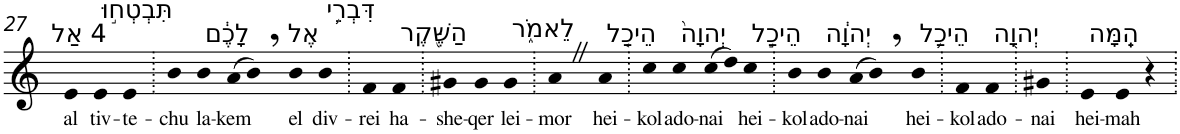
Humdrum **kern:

**kern	**text
*part1	*part1
*staff1	*staff1
*I"Piano	*
*I'Pno	*
!!LO:PB:g=z
*clefG2	*
*k[]	*
=27	=27
!LO:TX:a:t=4 אַל	!
!	!LO:LY:b
4e	al
!LO:TX:a:t=תִּבְטְח֣וּ	!
!	!LO:LY:b
4e	tiv-
!	!LO:LY:b
4e	-te-
=28.	=28.
!	!LO:LY:b
4b	-chu
!LO:TX:a:t=לָכֶ֔ם	!
!	!LO:LY:b
4b	la-
!	!LO:LY:b
(>8a	-kem
8b,)	.
!LO:TX:a:t=אֶל	!
!	!LO:LY:b
4b	el
!LO:TX:a:t=דִּבְרֵ֥י	!
!	!LO:LY:b
4b	div-
=29.	=29.
!	!LO:LY:b
4f	-rei
!LO:TX:a:t=הַשֶּׁ֖קֶר	!
!	!LO:LY:b
4f	ha-
=30.	=30.
!	!LO:LY:b
4g#X	-she-
!	!LO:LY:b
4g#	-qer
!LO:TX:a:t=לֵאמֹ֑ר	!
!	!LO:LY:b
4g#	lei-
=31.	=31.
!	!LO:LY:b
4aZ	-mor
!LO:TX:a:t=הֵיכַ֤ל	!
!	!LO:LY:b
4a	hei-
=32.	=32.
!	!LO:LY:b
4cc	-kol
!LO:TX:a:t=יְהוָה֙	!
!	!LO:LY:b
4cc	ado-
!	!LO:LY:b
(>8cc	-nai
8dd)	.
!LO:TX:a:t=הֵיכַ֣ל	!
!	!LO:LY:b
4cc	hei-
=33.	=33.
!	!LO:LY:b
4b	-kol
!LO:TX:a:t=יְהוָ֔ה	!
!	!LO:LY:b
4b	ado-
!	!LO:LY:b
(>8a	-nai
8b,)	.
!LO:TX:a:t=הֵיכַ֥ל	!
!	!LO:LY:b
4b	hei-
=34.	=34.
!	!LO:LY:b
4f	-kol
!LO:TX:a:t=יְהוָ֖ה	!
!	!LO:LY:b
4f	ado-
=35.	=35.
!	!LO:LY:b
4g#X	-nai
=36.	=36.
!LO:TX:a:t=הֵֽמָּה	!
!	!LO:LY:b
4e	hei-
!	!LO:LY:b
4e	-mah
4r	.
=.	=.
*-	*-
